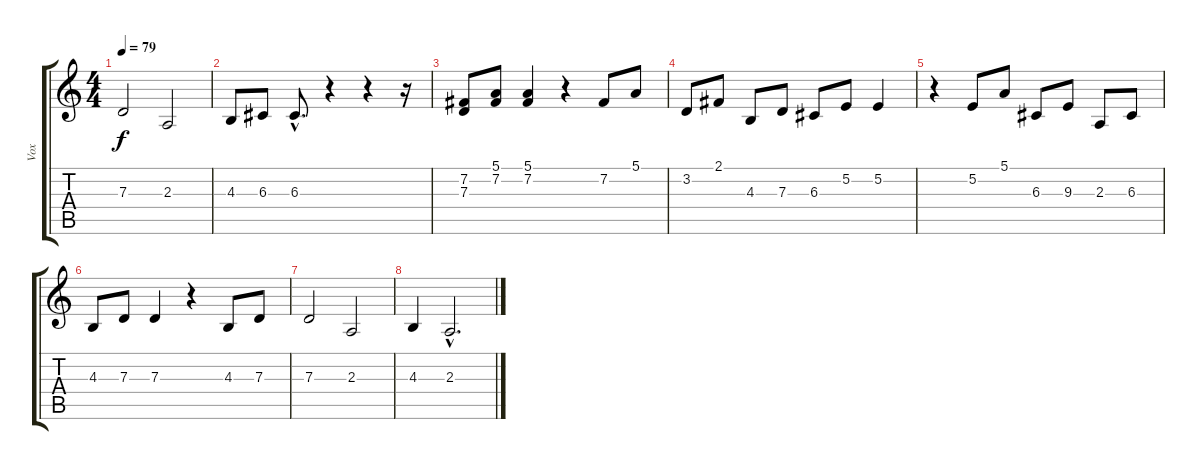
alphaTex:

\track ("Vox" "Vox") {instrument lead6voice}
\staff {score tabs}
\tuning (E4 B3 G3 D3 A2 E2) {hide}
\ts (4 4)
\tempo 79
\clef g2
\ks c
7.3.2{dy f} 2.3.2 |
4.3.8 6.3.8 6.3{hac}.8{d} r.4 r.4 r.16 |
(7.2 7.3).8 (5.1 7.2).8 (5.1 7.2).4 r.4 7.2.8 5.1.8 |
3.2.8 2.1.8 4.3.8 7.3.8 6.3.8 5.2.8 5.2.4 |
r.4 5.2.8 5.1.8 6.3.8 9.3.8 2.3.8 6.3.8 |
4.3.8 7.3.8 7.3.4 r.4 4.3.8 7.3.8 |
7.3.2 2.3.2 |
4.3.4 2.3{hac}.2{d}
